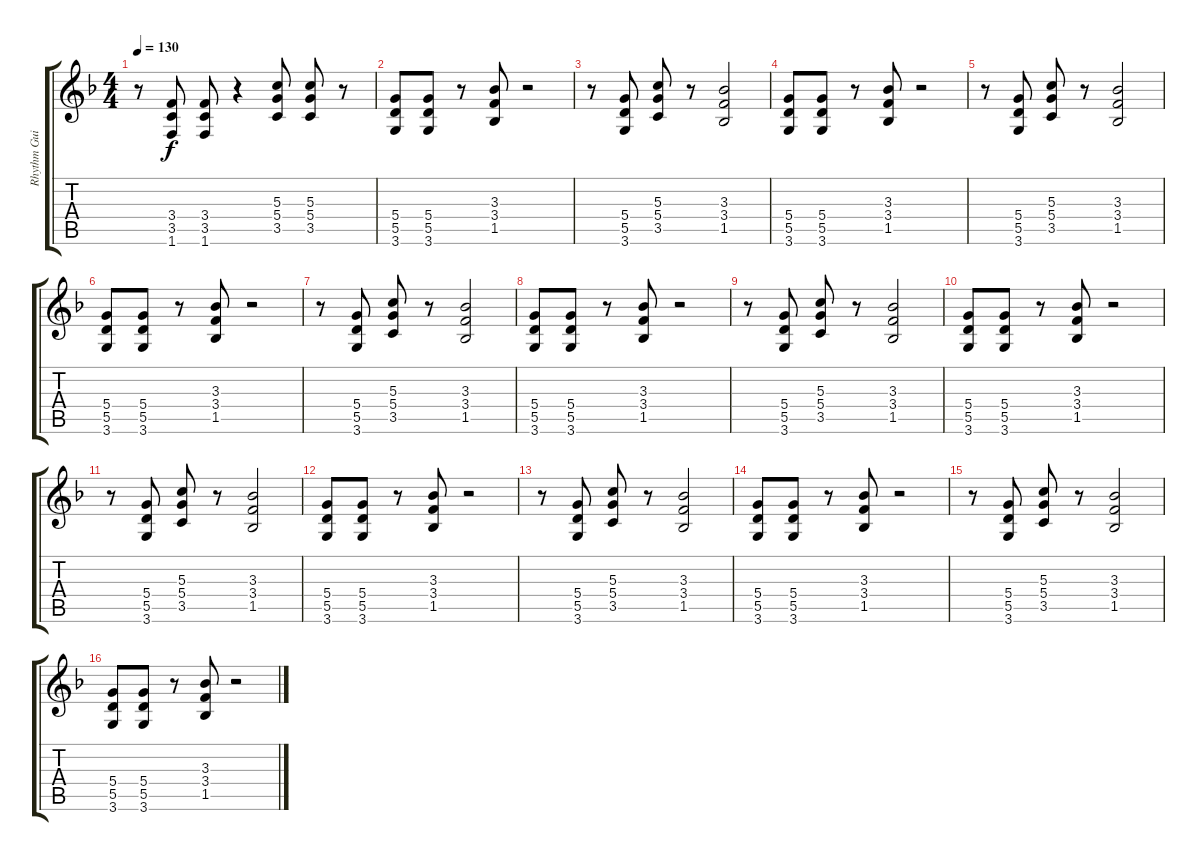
\track ("Rhythm Guitar - Aldo Nova" "Rhythm Gui") {instrument distortionguitar}
\staff {score tabs}
\tuning (E4 B3 G3 D3 A2 E2) {hide}
\ts (4 4)
\tempo 130
\clef g2
\ks f
r.8{dy f} (3.4 3.5 1.6).8 (3.4 3.5 1.6).8 r.4 (5.3 5.4 3.5).8 (5.3 5.4 3.5).8 r.8 |
(5.4 5.5 3.6).8 (5.4 5.5 3.6).8 r.8 (3.3 3.4 1.5).8 r.2 |
r.8 (5.4 5.5 3.6).8 (5.3 5.4 3.5).8 r.8 (3.3 3.4 1.5).2 |
(5.4 5.5 3.6).8 (5.4 5.5 3.6).8 r.8 (3.3 3.4 1.5).8 r.2 |
r.8 (5.4 5.5 3.6).8 (5.3 5.4 3.5).8 r.8 (3.3 3.4 1.5).2 |
(5.4 5.5 3.6).8 (5.4 5.5 3.6).8 r.8 (3.3 3.4 1.5).8 r.2 |
r.8 (5.4 5.5 3.6).8 (5.3 5.4 3.5).8 r.8 (3.3 3.4 1.5).2 |
(5.4 5.5 3.6).8 (5.4 5.5 3.6).8 r.8 (3.3 3.4 1.5).8 r.2 |
r.8 (5.4 5.5 3.6).8 (5.3 5.4 3.5).8 r.8 (3.3 3.4 1.5).2 |
(5.4 5.5 3.6).8 (5.4 5.5 3.6).8 r.8 (3.3 3.4 1.5).8 r.2 |
r.8 (5.4 5.5 3.6).8 (5.3 5.4 3.5).8 r.8 (3.3 3.4 1.5).2 |
(5.4 5.5 3.6).8 (5.4 5.5 3.6).8 r.8 (3.3 3.4 1.5).8 r.2 |
r.8 (5.4 5.5 3.6).8 (5.3 5.4 3.5).8 r.8 (3.3 3.4 1.5).2 |
(5.4 5.5 3.6).8 (5.4 5.5 3.6).8 r.8 (3.3 3.4 1.5).8 r.2 |
r.8 (5.4 5.5 3.6).8 (5.3 5.4 3.5).8 r.8 (3.3 3.4 1.5).2 |
(5.4 5.5 3.6).8 (5.4 5.5 3.6).8 r.8 (3.3 3.4 1.5).8 r.2
